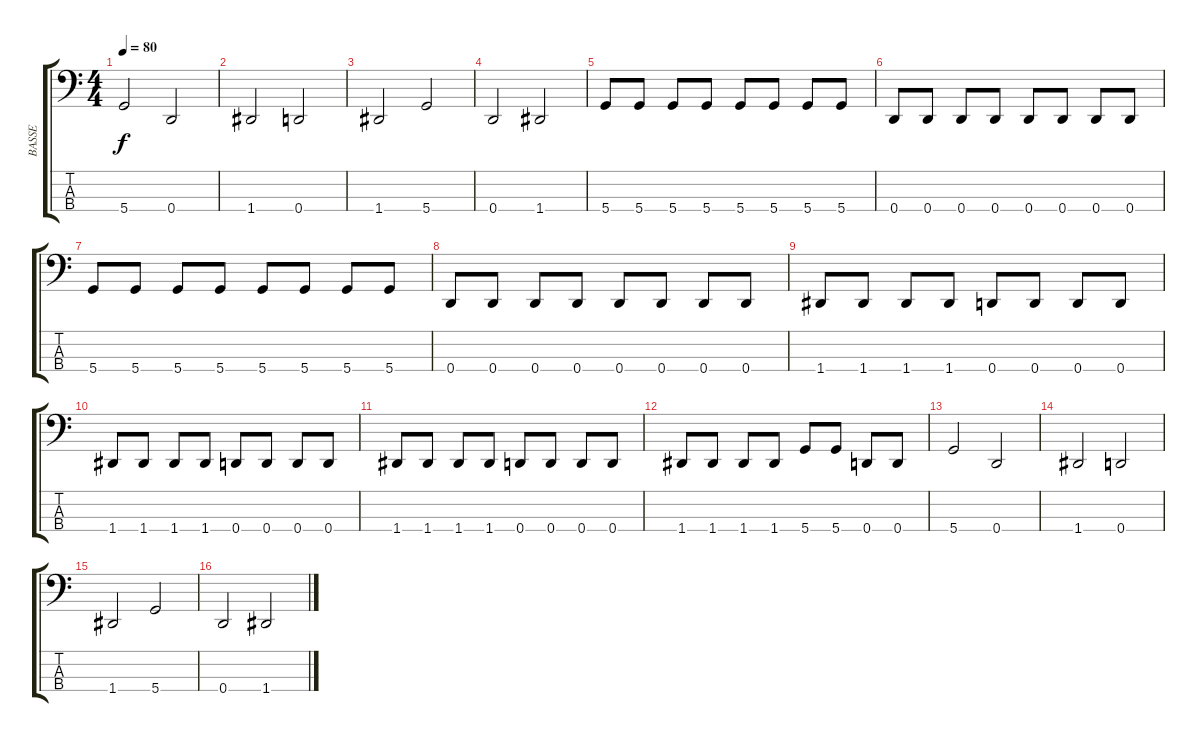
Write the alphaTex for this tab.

\track ("BASSE" "BASSE") {instrument electricbassfinger}
\staff {score tabs}
\tuning (F2 C2 G1 D1) {hide}
\ts (4 4)
\tempo 80
\clef f4
\ks c
5.4.2{dy f} 0.4.2 |
1.4.2 0.4.2 |
1.4.2 5.4.2 |
0.4.2 1.4.2 |
5.4.8 5.4.8 5.4.8 5.4.8 5.4.8 5.4.8 5.4.8 5.4.8 |
0.4.8 0.4.8 0.4.8 0.4.8 0.4.8 0.4.8 0.4.8 0.4.8 |
5.4.8 5.4.8 5.4.8 5.4.8 5.4.8 5.4.8 5.4.8 5.4.8 |
0.4.8 0.4.8 0.4.8 0.4.8 0.4.8 0.4.8 0.4.8 0.4.8 |
1.4.8 1.4.8 1.4.8 1.4.8 0.4.8 0.4.8 0.4.8 0.4.8 |
1.4.8 1.4.8 1.4.8 1.4.8 0.4.8 0.4.8 0.4.8 0.4.8 |
1.4.8 1.4.8 1.4.8 1.4.8 0.4.8 0.4.8 0.4.8 0.4.8 |
1.4.8 1.4.8 1.4.8 1.4.8 5.4.8 5.4.8 0.4.8 0.4.8 |
5.4.2 0.4.2 |
1.4.2 0.4.2 |
1.4.2 5.4.2 |
0.4.2 1.4.2
